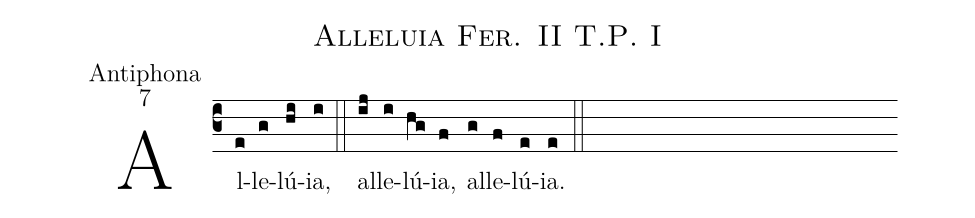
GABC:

name:Alleluia  Fer. II  T.P.  I;
office-part:Antiphona;
mode:7;
%%
(c3) Al(e)le(g)lú(hi)ia,(i) (::)
al(ij)le(i)lú(hg)ia,(f) al(g)le(f)lú(e)ia.(e) (::)
